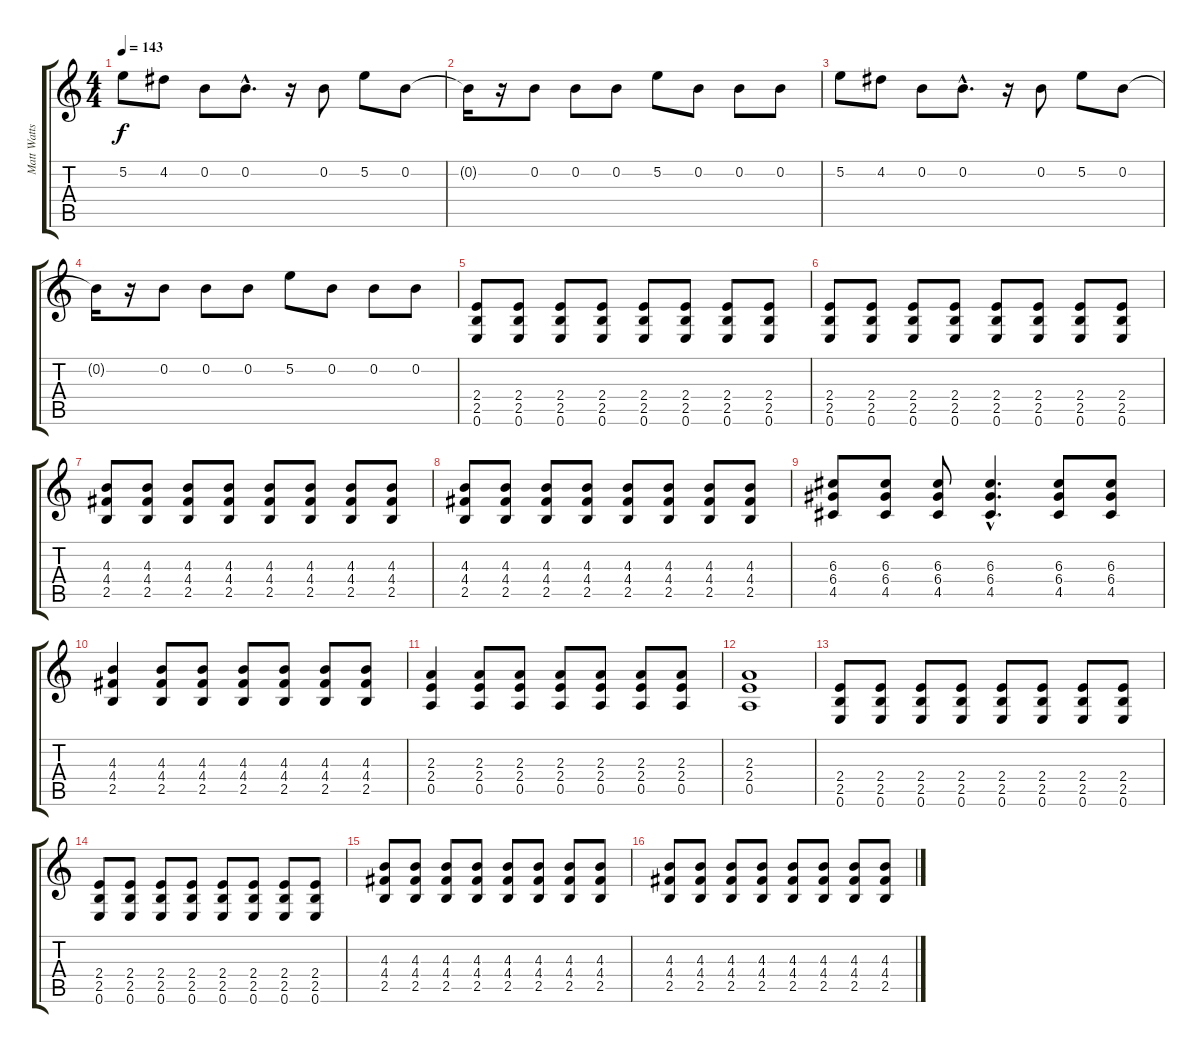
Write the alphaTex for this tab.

\track ("Matt Watts - Guitar" "Matt Watts") {instrument distortionguitar}
\staff {score tabs}
\tuning (E4 B3 G3 D3 A2 E2) {hide}
\ts (4 4)
\tempo 143
\clef g2
\ks c
5.2.8{dy f} 4.2.8 0.2.8 0.2{hac}.8{d} r.16 0.2.8 5.2.8 0.2.8 |
0.2{t}.16 r.16 0.2.8 0.2.8 0.2.8 5.2.8 0.2.8 0.2.8 0.2.8 |
5.2.8 4.2.8 0.2.8 0.2{hac}.8{d} r.16 0.2.8 5.2.8 0.2.8 |
0.2{t}.16 r.16 0.2.8 0.2.8 0.2.8 5.2.8 0.2.8 0.2.8 0.2.8 |
(2.4 2.5 0.6).8{instrument distortionguitar} (2.4 2.5 0.6).8 (2.4 2.5 0.6).8 (2.4 2.5 0.6).8 (2.4 2.5 0.6).8 (2.4 2.5 0.6).8 (2.4 2.5 0.6).8 (2.4 2.5 0.6).8 |
(2.4 2.5 0.6).8 (2.4 2.5 0.6).8 (2.4 2.5 0.6).8 (2.4 2.5 0.6).8 (2.4 2.5 0.6).8 (2.4 2.5 0.6).8 (2.4 2.5 0.6).8 (2.4 2.5 0.6).8 |
(4.3 4.4 2.5).8 (4.3 4.4 2.5).8 (4.3 4.4 2.5).8 (4.3 4.4 2.5).8 (4.3 4.4 2.5).8 (4.3 4.4 2.5).8 (4.3 4.4 2.5).8 (4.3 4.4 2.5).8 |
(4.3 4.4 2.5).8 (4.3 4.4 2.5).8 (4.3 4.4 2.5).8 (4.3 4.4 2.5).8 (4.3 4.4 2.5).8 (4.3 4.4 2.5).8 (4.3 4.4 2.5).8 (4.3 4.4 2.5).8 |
(6.3 6.4 4.5).8 (6.3 6.4 4.5).8 (6.3 6.4 4.5).8 (6.3{hac} 6.4{hac} 4.5{hac}).4{d} (6.3 6.4 4.5).8 (6.3 6.4 4.5).8 |
(4.3 4.4 2.5).4 (4.3 4.4 2.5).8 (4.3 4.4 2.5).8 (4.3 4.4 2.5).8 (4.3 4.4 2.5).8 (4.3 4.4 2.5).8 (4.3 4.4 2.5).8 |
(2.3 2.4 0.5).4 (2.3 2.4 0.5).8 (2.3 2.4 0.5).8 (2.3 2.4 0.5).8 (2.3 2.4 0.5).8 (2.3 2.4 0.5).8 (2.3 2.4 0.5).8 |
(2.3 2.4 0.5).1 |
(2.4 2.5 0.6).8{instrument distortionguitar} (2.4 2.5 0.6).8 (2.4 2.5 0.6).8 (2.4 2.5 0.6).8 (2.4 2.5 0.6).8 (2.4 2.5 0.6).8 (2.4 2.5 0.6).8 (2.4 2.5 0.6).8 |
(2.4 2.5 0.6).8 (2.4 2.5 0.6).8 (2.4 2.5 0.6).8 (2.4 2.5 0.6).8 (2.4 2.5 0.6).8 (2.4 2.5 0.6).8 (2.4 2.5 0.6).8 (2.4 2.5 0.6).8 |
(4.3 4.4 2.5).8 (4.3 4.4 2.5).8 (4.3 4.4 2.5).8 (4.3 4.4 2.5).8 (4.3 4.4 2.5).8 (4.3 4.4 2.5).8 (4.3 4.4 2.5).8 (4.3 4.4 2.5).8 |
(4.3 4.4 2.5).8 (4.3 4.4 2.5).8 (4.3 4.4 2.5).8 (4.3 4.4 2.5).8 (4.3 4.4 2.5).8 (4.3 4.4 2.5).8 (4.3 4.4 2.5).8 (4.3 4.4 2.5).8
